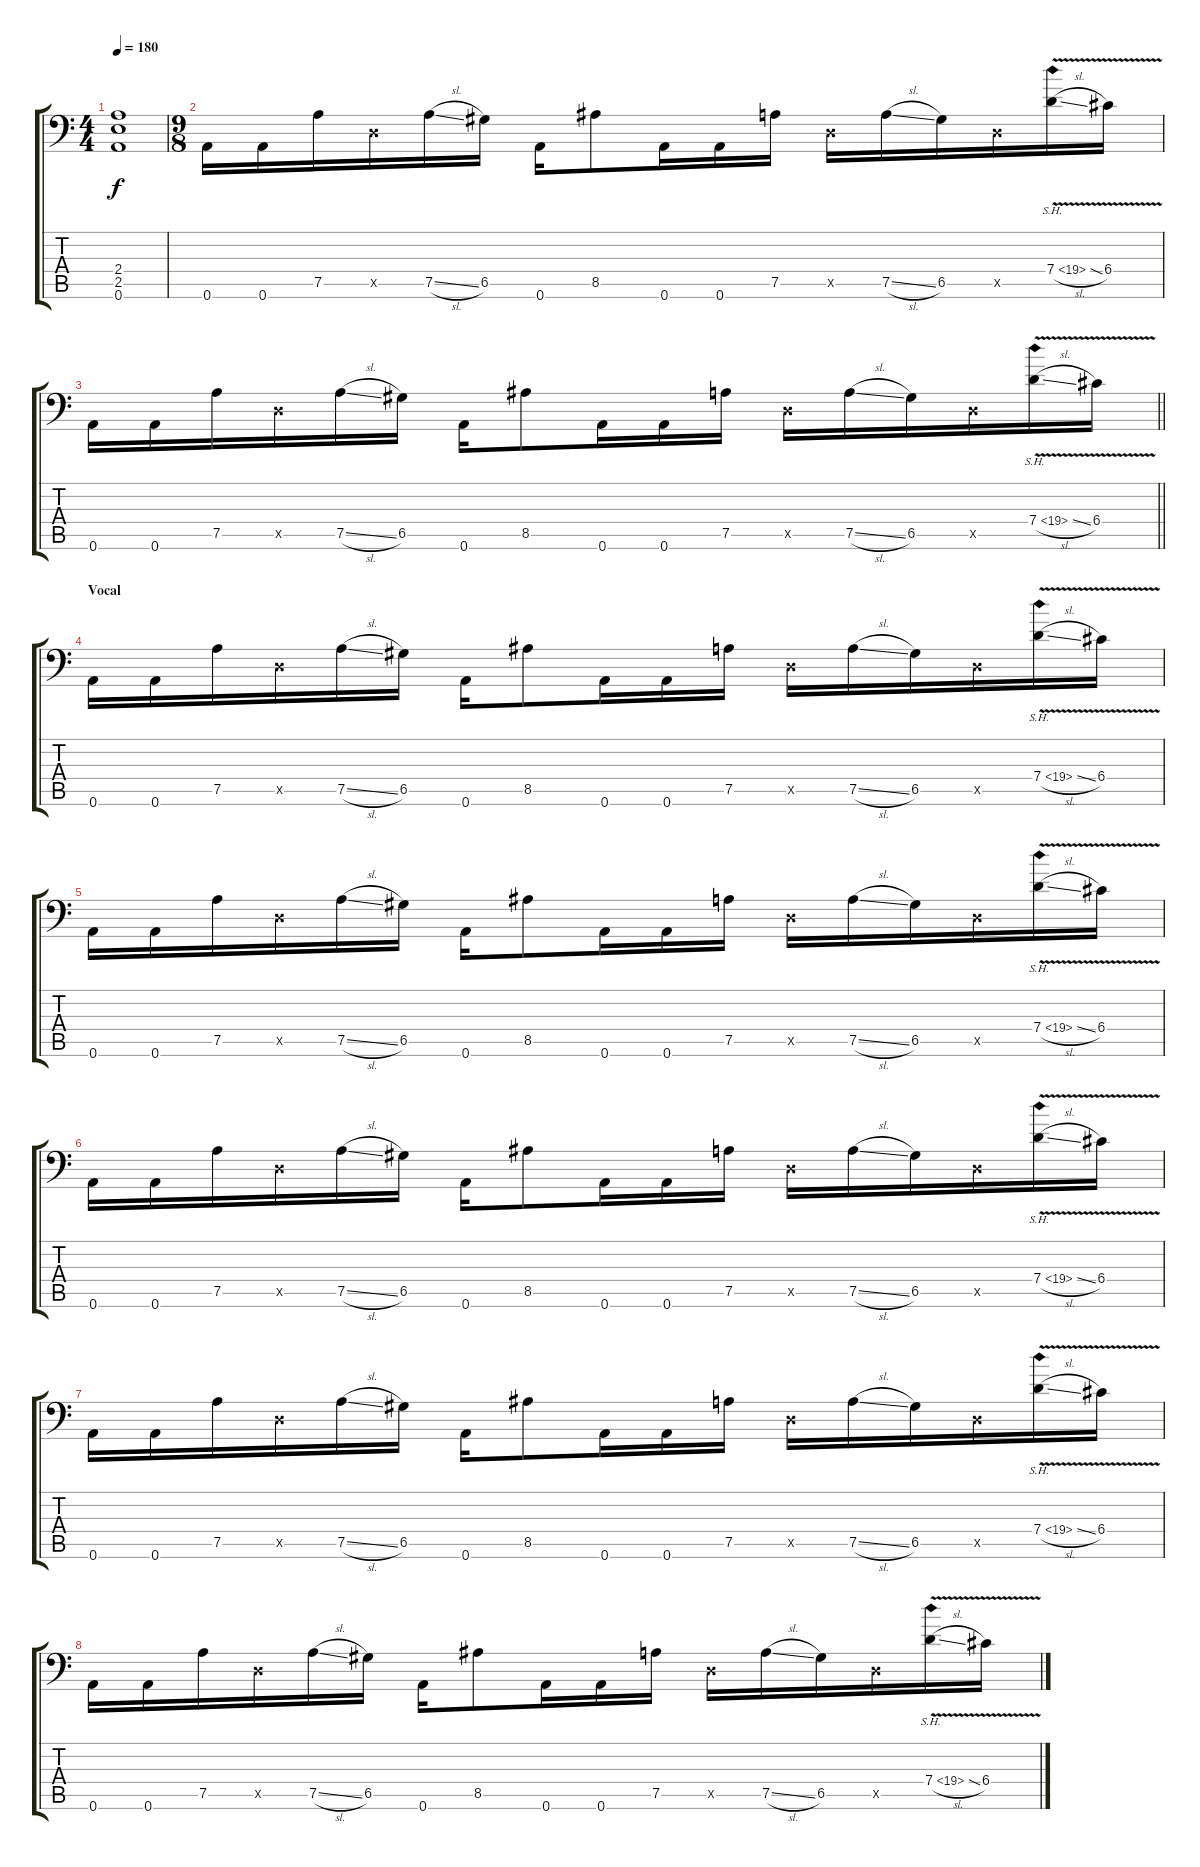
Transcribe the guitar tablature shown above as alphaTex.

\track (" " " ") {mute instrument overdrivenguitar}
\staff {score tabs}
\tuning (A3 E3 C3 G2 D2 A1) {hide}
\ts (4 4)
\tempo 180
\clef f4
\ks c
(2.4 2.5 0.6).1{dy f} |
\ts (9 8)
0.6.16 0.6.16 7.5.16 0.5{x}.16 7.5{sl}.16 6.5.16 0.6.16 8.5.8 0.6.16 0.6.16 7.5.16 0.5{x}.16 7.5{sl}.16 6.5.16 0.5{x}.16 7.4{sh 12 v sl}.16 6.4{v}.16 |
\barLineRight lightlight
0.6.16 0.6.16 7.5.16 0.5{x}.16 7.5{sl}.16 6.5.16 0.6.16 8.5.8 0.6.16 0.6.16 7.5.16 0.5{x}.16 7.5{sl}.16 6.5.16 0.5{x}.16 7.4{sh 12 v sl}.16 6.4{v}.16 |
\section ("" "Vocal")
0.6.16 0.6.16 7.5.16 0.5{x}.16 7.5{sl}.16 6.5.16 0.6.16 8.5.8 0.6.16 0.6.16 7.5.16 0.5{x}.16 7.5{sl}.16 6.5.16 0.5{x}.16 7.4{sh 12 v sl}.16 6.4{v}.16 |
0.6.16 0.6.16 7.5.16 0.5{x}.16 7.5{sl}.16 6.5.16 0.6.16 8.5.8 0.6.16 0.6.16 7.5.16 0.5{x}.16 7.5{sl}.16 6.5.16 0.5{x}.16 7.4{sh 12 v sl}.16 6.4{v}.16 |
0.6.16 0.6.16 7.5.16 0.5{x}.16 7.5{sl}.16 6.5.16 0.6.16 8.5.8 0.6.16 0.6.16 7.5.16 0.5{x}.16 7.5{sl}.16 6.5.16 0.5{x}.16 7.4{sh 12 v sl}.16 6.4{v}.16 |
0.6.16 0.6.16 7.5.16 0.5{x}.16 7.5{sl}.16 6.5.16 0.6.16 8.5.8 0.6.16 0.6.16 7.5.16 0.5{x}.16 7.5{sl}.16 6.5.16 0.5{x}.16 7.4{sh 12 v sl}.16 6.4{v}.16 |
0.6.16 0.6.16 7.5.16 0.5{x}.16 7.5{sl}.16 6.5.16 0.6.16 8.5.8 0.6.16 0.6.16 7.5.16 0.5{x}.16 7.5{sl}.16 6.5.16 0.5{x}.16 7.4{sh 12 v sl}.16 6.4{v}.16
